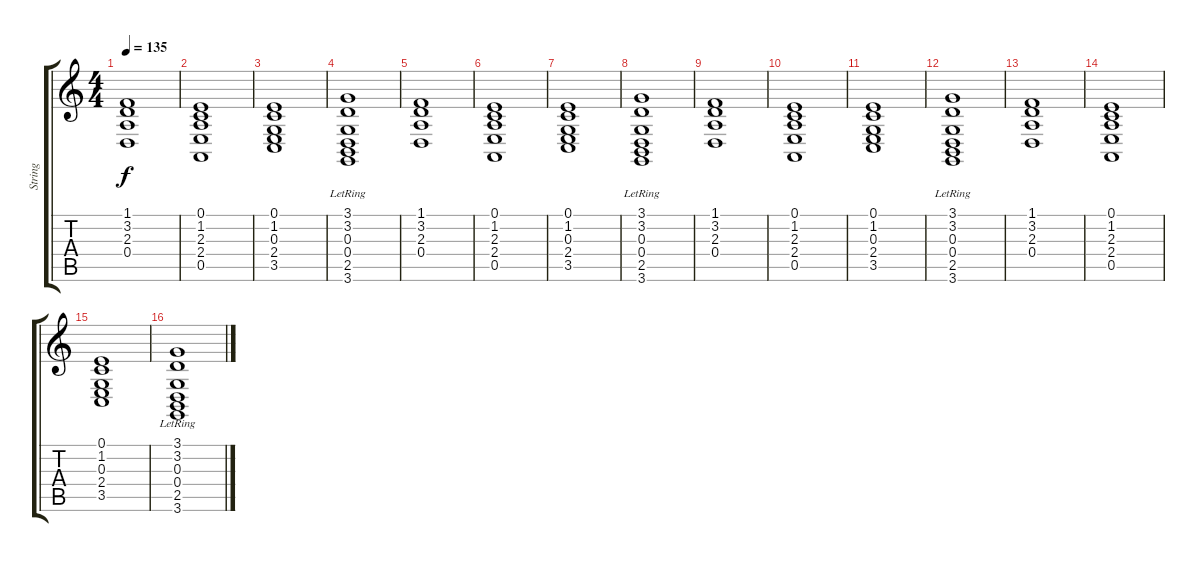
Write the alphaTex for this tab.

\track ("String" "String") {instrument stringensemble1}
\staff {score tabs}
\tuning (E4 B3 G3 D3 A2 E2) {hide}
\ts (4 4)
\tempo 135
\clef g2
\ks c
(1.1 3.2 2.3 0.4).1{dy f} |
(0.1 1.2 2.3 2.4 0.5).1 |
(0.1 1.2 0.3 2.4 3.5).1 |
(3.1 3.2 0.3 0.4 2.5 3.6{lr}).1 |
(1.1 3.2 2.3 0.4).1 |
(0.1 1.2 2.3 2.4 0.5).1 |
(0.1 1.2 0.3 2.4 3.5).1 |
(3.1 3.2 0.3 0.4 2.5 3.6{lr}).1 |
(1.1 3.2 2.3 0.4).1{volume 5} |
(0.1 1.2 2.3 2.4 0.5).1 |
(0.1 1.2 0.3 2.4 3.5).1{volume 4} |
(3.1 3.2 0.3 0.4 2.5 3.6{lr}).1{volume 3} |
(1.1 3.2 2.3 0.4).1 |
(0.1 1.2 2.3 2.4 0.5).1 |
(0.1 1.2 0.3 2.4 3.5).1{volume 2} |
(3.1 3.2 0.3 0.4 2.5 3.6{lr}).1{volume 2}
